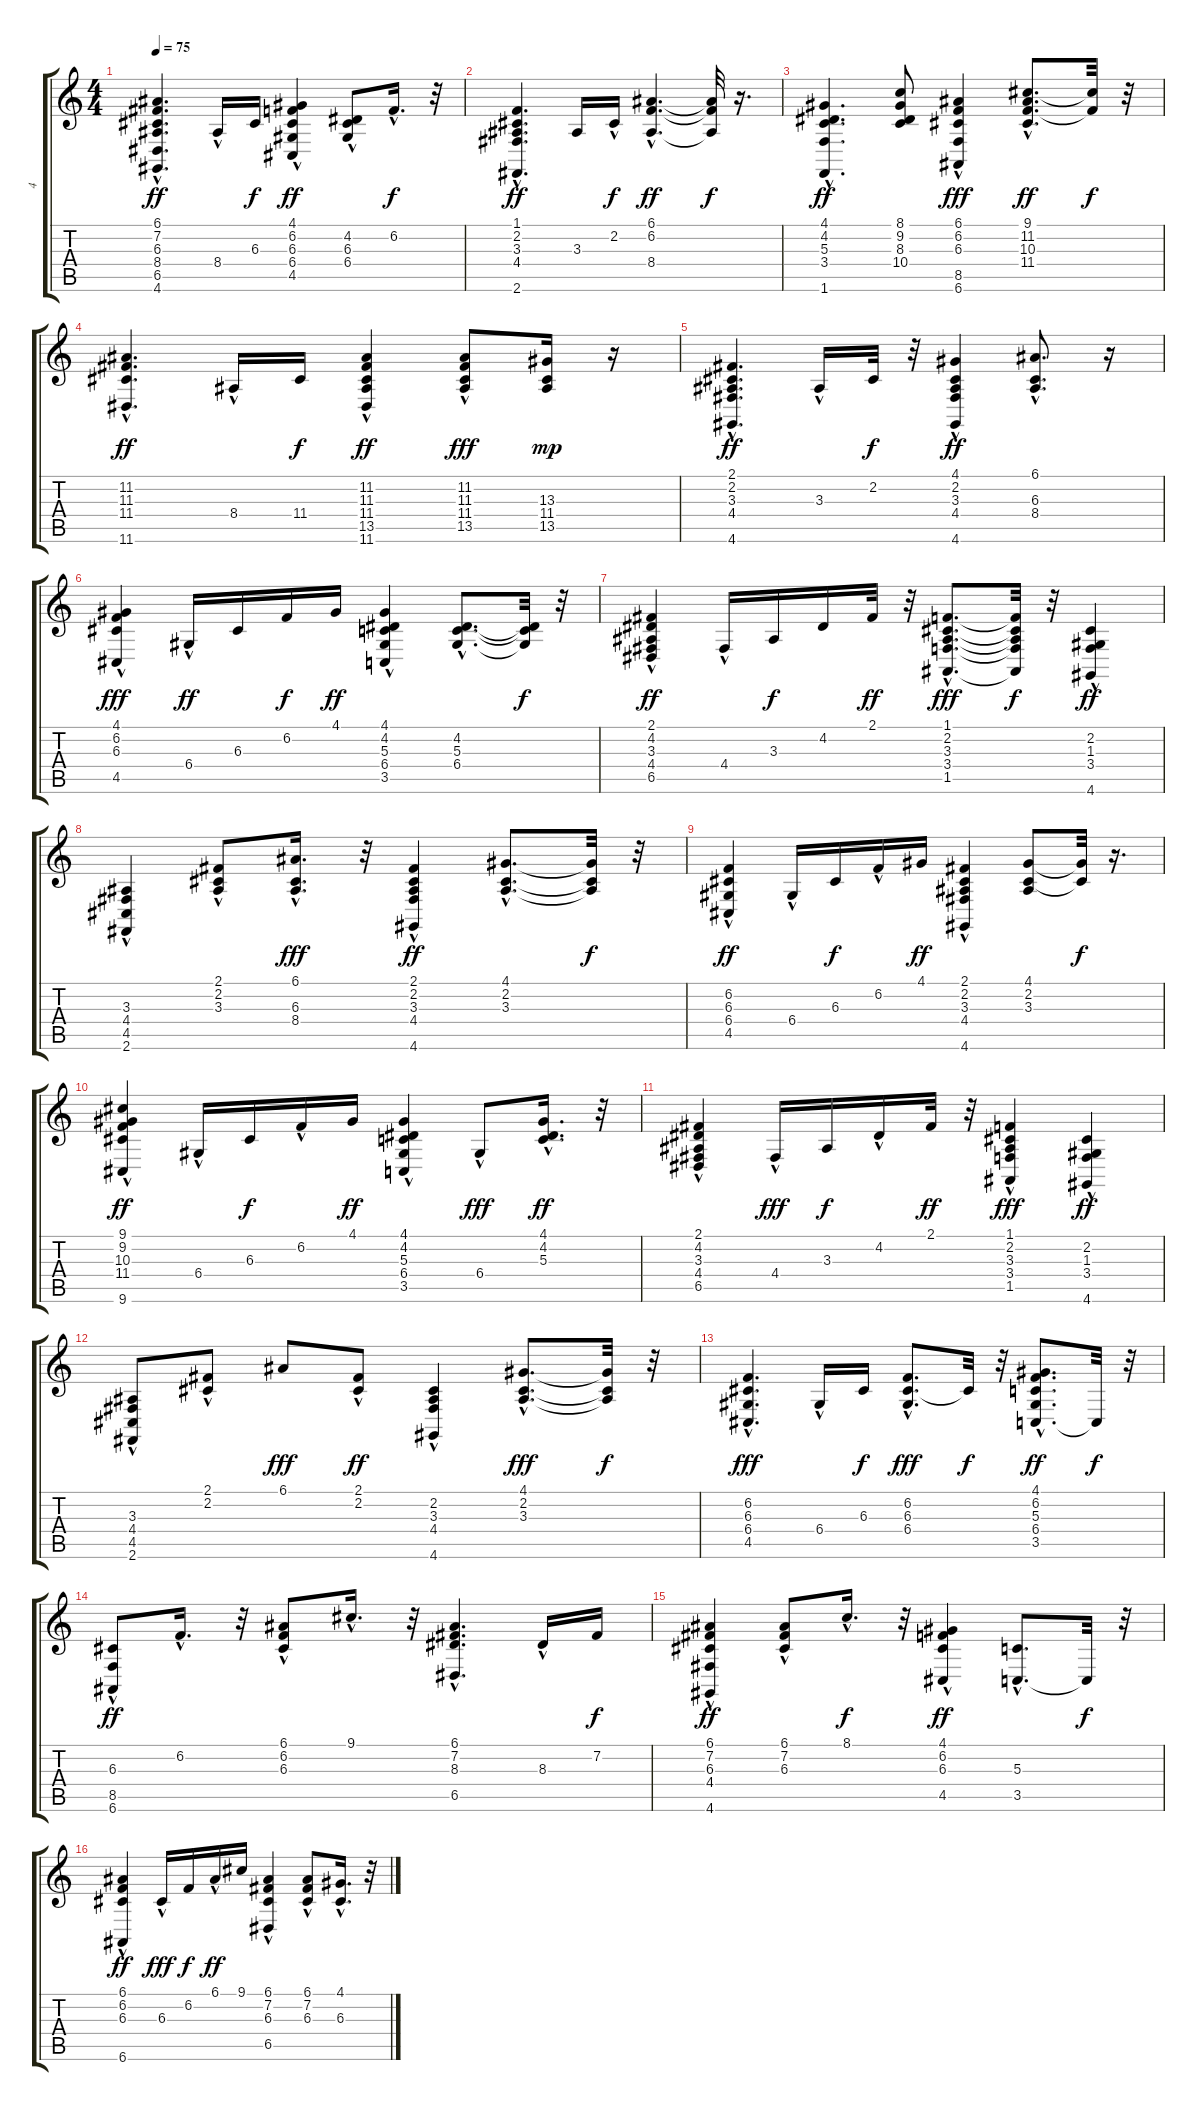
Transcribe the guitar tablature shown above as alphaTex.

\track ("4" "4") {instrument honkytonkpiano}
\staff {score tabs}
\tuning (E4 B3 G3 D3 A2 E2) {hide}
\ts (4 4)
\tempo 75
\clef g2
\ks c
(6.1{hac} 7.2{hac} 6.3{hac} 8.4 6.5{hac} 4.6).4{d dy ff} 8.4{hac}.16 6.3.16{dy f} (4.1{hac} 6.2{hac} 6.3{hac} 6.4{hac} 4.5{hac}).4{dy ff} (4.2 6.3{hac} 6.4{hac}).8 6.2{hac}.16{d dy f} r.32 |
(1.1{hac} 2.2{hac} 3.3 4.4{hac} 2.6{hac}).4{d dy ff} 3.3.16 2.2{hac}.16{dy f} (6.1{hac} 6.2{hac} 8.4{hac}).4{d dy ff} (6.1{t} 6.2{t} 8.4{t}).32{dy f} r.16{d} |
(4.1 4.2 5.3 3.4{hac} 1.6{hac}).4{d dy ff} (8.1 9.2 8.3 10.4).8 (6.1{hac} 6.2{hac} 6.3{hac} 8.5 6.6).4{dy fff} (9.1{hac} 11.2{hac} 10.3{hac} 11.4{hac}).8{d dy ff} (9.1{t} 10.3{t}).32{dy f} r.32 |
(11.2{hac} 11.3{hac} 11.4{hac} 11.6{hac}).4{d dy ff} 8.4{hac}.16 11.4.16{dy f} (11.2{hac} 11.3{hac} 11.4{hac} 13.5{hac} 11.6{hac}).4{dy ff} (11.2 11.3 11.4 13.5{hac}).8{dy fff} (13.3 11.4 13.5).16{dy mp} r.16 |
(2.1{hac} 2.2{hac} 3.3 4.4{hac} 4.6{hac}).4{d dy ff} 3.3{hac}.16 2.2.32{dy f} r.32 (4.1{hac} 2.2{hac} 3.3{hac} 4.4 4.6).4{dy ff} (6.1 6.3{hac} 8.4{hac}).8{d} r.16 |
(4.1 6.2 6.3 4.5{hac}).4{dy fff} 6.4{hac}.16{dy ff} 6.3.16 6.2.16{dy f} 4.1.16{dy ff} (4.1{hac} 4.2{hac} 5.3{hac} 6.4{hac} 3.5).4 (4.2{hac} 5.3{hac} 6.4{hac}).8{d} (4.2{t} 5.3{t} 6.4{t}).32{dy f} r.32 |
(2.1 4.2 3.3 4.4{hac} 6.5{hac}).4{dy ff} 4.4{hac}.16 3.3.16{dy f} 4.2.16 2.1.32{dy ff} r.32 (1.1{hac} 2.2{hac} 3.3{hac} 3.4{hac} 1.5{hac}).8{d dy fff} (1.1{t} 2.2{t} 3.3{t} 3.4{t} 1.5{t}).32{dy f} r.32 (2.2{hac} 1.3{hac} 3.4{hac} 4.6).4{dy ff} |
(3.3{hac} 4.4{hac} 4.5{hac} 2.6{hac}).4 (2.1{hac} 2.2{hac} 3.3{hac}).8 (6.1{hac} 6.3{hac} 8.4{hac}).16{d dy fff} r.32 (2.1{hac} 2.2{hac} 3.3{hac} 4.4 4.6{hac}).4{dy ff} (4.1{hac} 2.2{hac} 3.3{hac}).8{d} (4.1{t} 2.2{t} 3.3{t}).32{dy f} r.32 |
(6.2 6.3 6.4{hac} 4.5{hac}).4{dy ff} 6.4{hac}.16 6.3.16{dy f} 6.2{hac}.16 4.1.16{dy ff} (2.1{hac} 2.2{hac} 3.3{hac} 4.4 4.6).4 (4.1 2.2 3.3).8 (4.1{t} 2.2{t}).32{dy f} r.16{d} |
(9.1{hac} 9.2{hac} 10.3{hac} 11.4{hac} 9.6{hac}).4{dy ff} 6.4{hac}.16 6.3.16{dy f} 6.2{hac}.16 4.1.16{dy ff} (4.1 4.2 5.3 6.4{hac} 3.5{hac}).4 6.4{hac}.8{dy fff} (4.1{hac} 4.2{hac} 5.3{hac}).16{d dy ff} r.32 |
(2.1{hac} 4.2{hac} 3.3{hac} 4.4{hac} 6.5{hac}).4 4.4{hac}.16{dy fff} 3.3.16{dy f} 4.2{hac}.16 2.1.32{dy ff} r.32 (1.1{hac} 2.2{hac} 3.3{hac} 3.4{hac} 1.5).4{dy fff} (2.2{hac} 1.3{hac} 3.4{hac} 4.6).4{dy ff} |
(3.3{hac} 4.4{hac} 4.5{hac} 2.6{hac}).8 (2.1{hac} 2.2{hac}).8 6.1.8{dy fff} (2.1 2.2{hac}).8{dy ff} (2.2{hac} 3.3{hac} 4.4{hac} 4.6{hac}).4 (4.1{hac} 2.2{hac} 3.3{hac}).8{d dy fff} (4.1{t} 2.2{t} 3.3{t}).32{dy f} r.32 |
(6.2{hac} 6.3 6.4 4.5).4{d dy fff} 6.4{hac}.16 6.3.16{dy f} (6.2{hac} 6.3{hac} 6.4{hac}).8{d dy fff} 6.3{t}.32{dy f} r.32 (4.1{hac} 6.2 5.3 6.4 3.5{hac}).8{d dy ff} 3.5{t}.32{dy f} r.32 |
(6.3{hac} 8.5{hac} 6.6).8{dy ff} 6.2{hac}.16{d} r.32 (6.1{hac} 6.2{hac} 6.3{hac}).8 9.1{hac}.16{d} r.32 (6.1{hac} 7.2{hac} 8.3 6.5{hac}).4{d} 8.3{hac}.16 7.2.16{dy f} |
(6.1{hac} 7.2{hac} 6.3{hac} 4.4{hac} 4.6{hac}).4{dy ff} (6.1 7.2{hac} 6.3{hac}).8 8.1{hac}.16{d dy f} r.32 (4.1 6.2{hac} 6.3 4.5).4{dy ff} (5.3{hac} 3.5{hac}).8{d} 3.5{t}.32{dy f} r.32 |
(6.1 6.2 6.3{hac} 6.6).4{dy ff} 6.3{hac}.16{dy fff} 6.2.16{dy f} 6.1{hac}.16{dy ff} 9.1.16 (6.1{hac} 7.2{hac} 6.3{hac} 6.5{hac}).4 (6.1 7.2{hac} 6.3).8 (4.1{hac} 6.3).16{d} r.32
